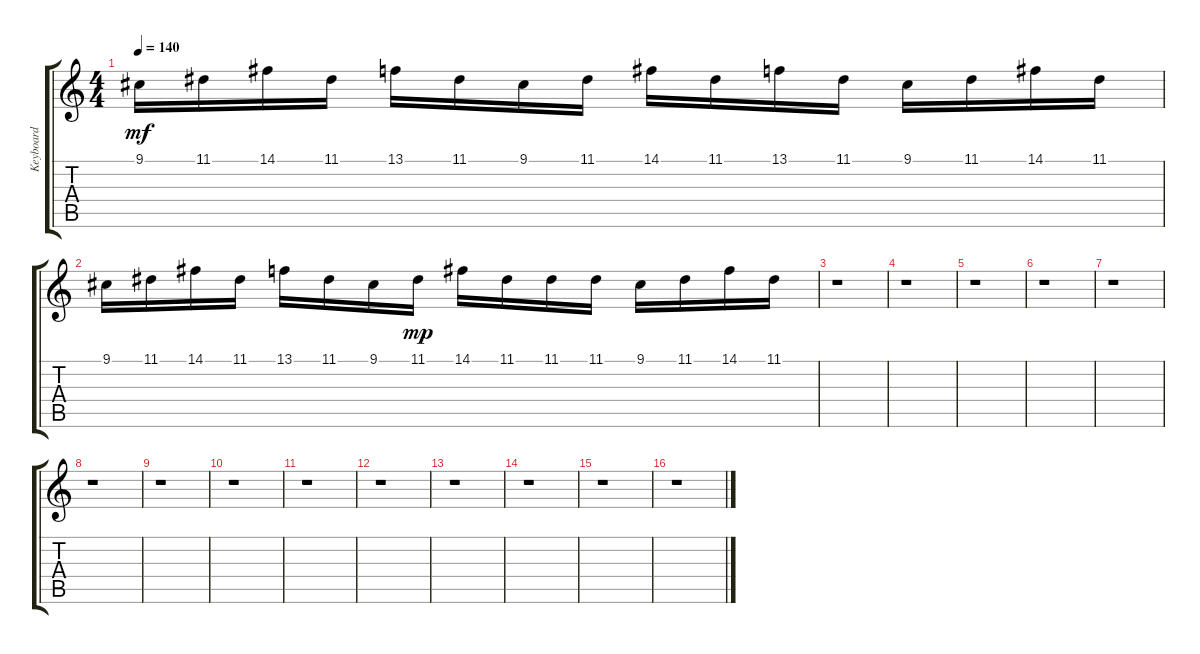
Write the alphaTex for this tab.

\track ("Keyboard" "Keyboard") {instrument marimba}
\staff {score tabs}
\tuning (E4 B3 G3 D3 A2 E2) {hide}
\ts (4 4)
\tempo 140
\clef g2
\ks c
9.1.16{dy mf} 11.1.16 14.1.16 11.1.16 13.1.16 11.1.16 9.1.16 11.1.16 14.1.16 11.1.16 13.1.16 11.1.16 9.1.16 11.1.16 14.1.16 11.1.16 |
9.1.16 11.1.16 14.1.16 11.1.16 13.1.16 11.1.16 9.1.16 11.1.16{dy mp} 14.1.16 11.1.16 11.1.16 11.1.16 9.1.16 11.1.16 14.1.16 11.1.16 |
r.1 |
r.1 |
r.1 |
r.1 |
r.1 |
r.1 |
r.1 |
r.1 |
r.1 |
r.1 |
r.1 |
r.1 |
r.1 |
r.1
